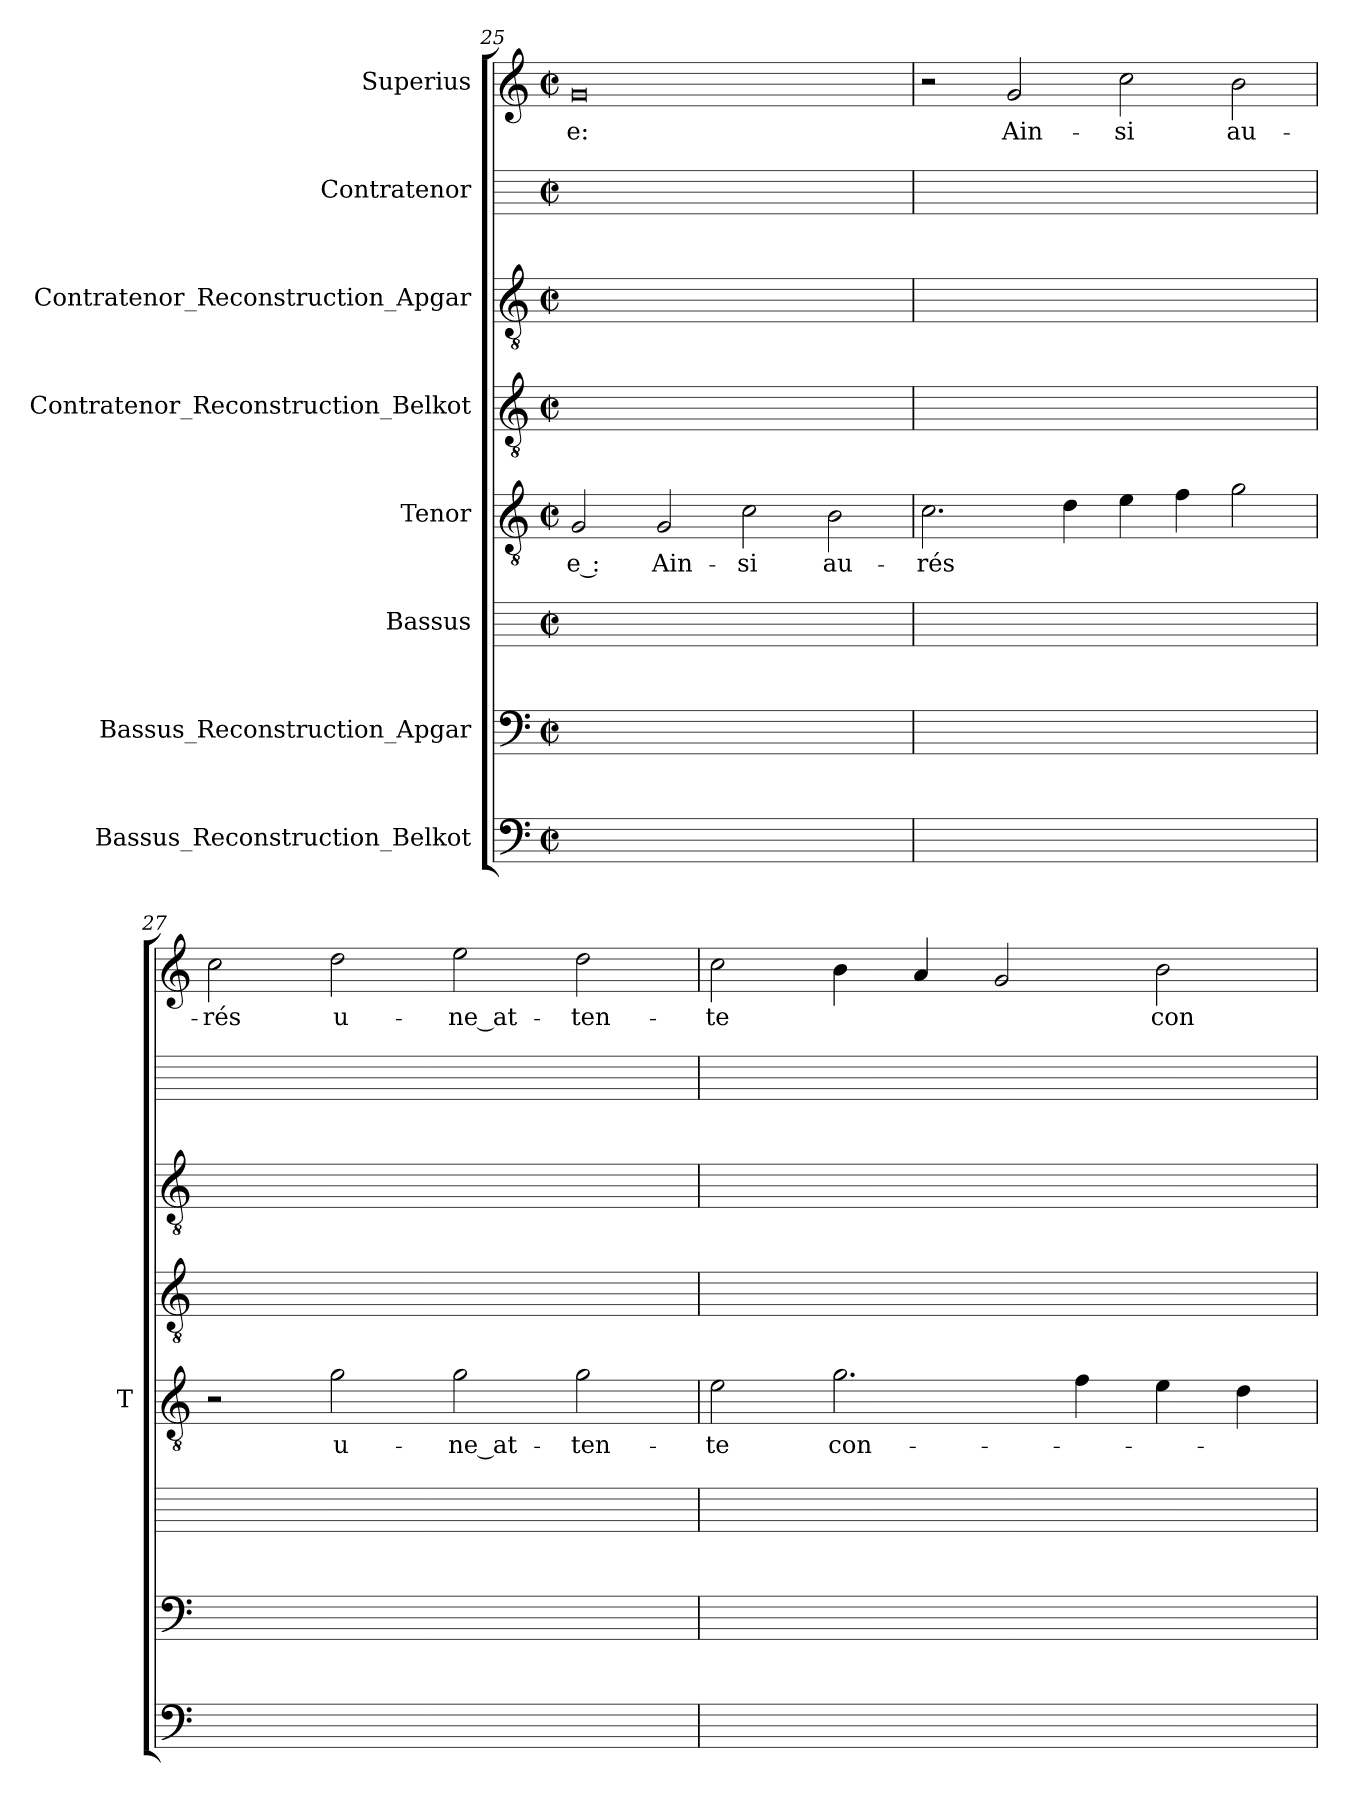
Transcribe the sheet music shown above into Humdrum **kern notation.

**kern	**kern	**kern	**kern	**text	**kern	**kern	**kern	**kern	**text
*part8	*part7	*part6	*part5	*part5	*part4	*part3	*part2	*part1	*part1
*staff8	*staff7	*staff6	*staff5	*staff5	*staff4	*staff3	*staff2	*staff1	*staff1
*I"Bassus_Reconstruction_Belkot	*I"Bassus_Reconstruction_Apgar	*I"Bassus	*I"Tenor	*	*I"Contratenor_Reconstruction_Belkot	*I"Contratenor_Reconstruction_Apgar	*I"Contratenor	*I"Superius	*
*	*	*	*I'T	*	*	*	*	*	*
*clefF4	*clefF4	*	*clefGv2	*	*clefGv2	*clefGv2	*	*clefG2	*
*k[]	*k[]	*	*k[]	*	*k[]	*k[]	*	*k[]	*
*C:	*C:	*	*C:	*	*C:	*C:	*	*C:	*
*M2/2	*M2/2	*M2/2	*M2/2	*	*M2/2	*M2/2	*M2/2	*M2/2	*
*met(c|)	*met(c|)	*met(c|)	*met(c|)	*	*met(c|)	*met(c|)	*met(c|)	*met(c|)	*
=25	=25	=25	=25	=25	=25	=25	=25	=25	=25
0ryy	0ryy	0ryy	2G	-e :	0ryy	0ryy	0ryy	0g	-e:
.	.	.	2G	Ain-	.	.	.	.	.
.	.	.	2c	-si	.	.	.	.	.
.	.	.	2B	au-	.	.	.	.	.
=26	=26	=26	=26	=26	=26	=26	=26	=26	=26
0ryy	0ryy	0ryy	2.c	-rés	0ryy	0ryy	0ryy	2r	.
.	.	.	.	.	.	.	.	2g	Ain-
.	.	.	4d	.	.	.	.	.	.
.	.	.	4e	.	.	.	.	2cc	-si
.	.	.	4f	.	.	.	.	.	.
.	.	.	2g	.	.	.	.	2b	au-
!!LO:PB:g=z
=27	=27	=27	=27	=27	=27	=27	=27	=27	=27
0ryy	0ryy	0ryy	2r	.	0ryy	0ryy	0ryy	2cc	-rés
.	.	.	2g	u-	.	.	.	2dd	u-
.	.	.	2g	ne_at-	.	.	.	2ee	ne_at-
.	.	.	2g	ten-	.	.	.	2dd	ten-
=28	=28	=28	=28	=28	=28	=28	=28	=28	=28
0ryy	0ryy	0ryy	2e	-te	0ryy	0ryy	0ryy	2cc	-te
.	.	.	2.g	con-	.	.	.	4b	.
.	.	.	.	.	.	.	.	4a	.
.	.	.	.	.	.	.	.	2g	.
.	.	.	4f	.	.	.	.	.	.
.	.	.	4e	.	.	.	.	2b	con-
.	.	.	4d	.	.	.	.	.	.
=	=	=	=	=	=	=	=	=	=
*-	*-	*-	*-	*-	*-	*-	*-	*-	*-
